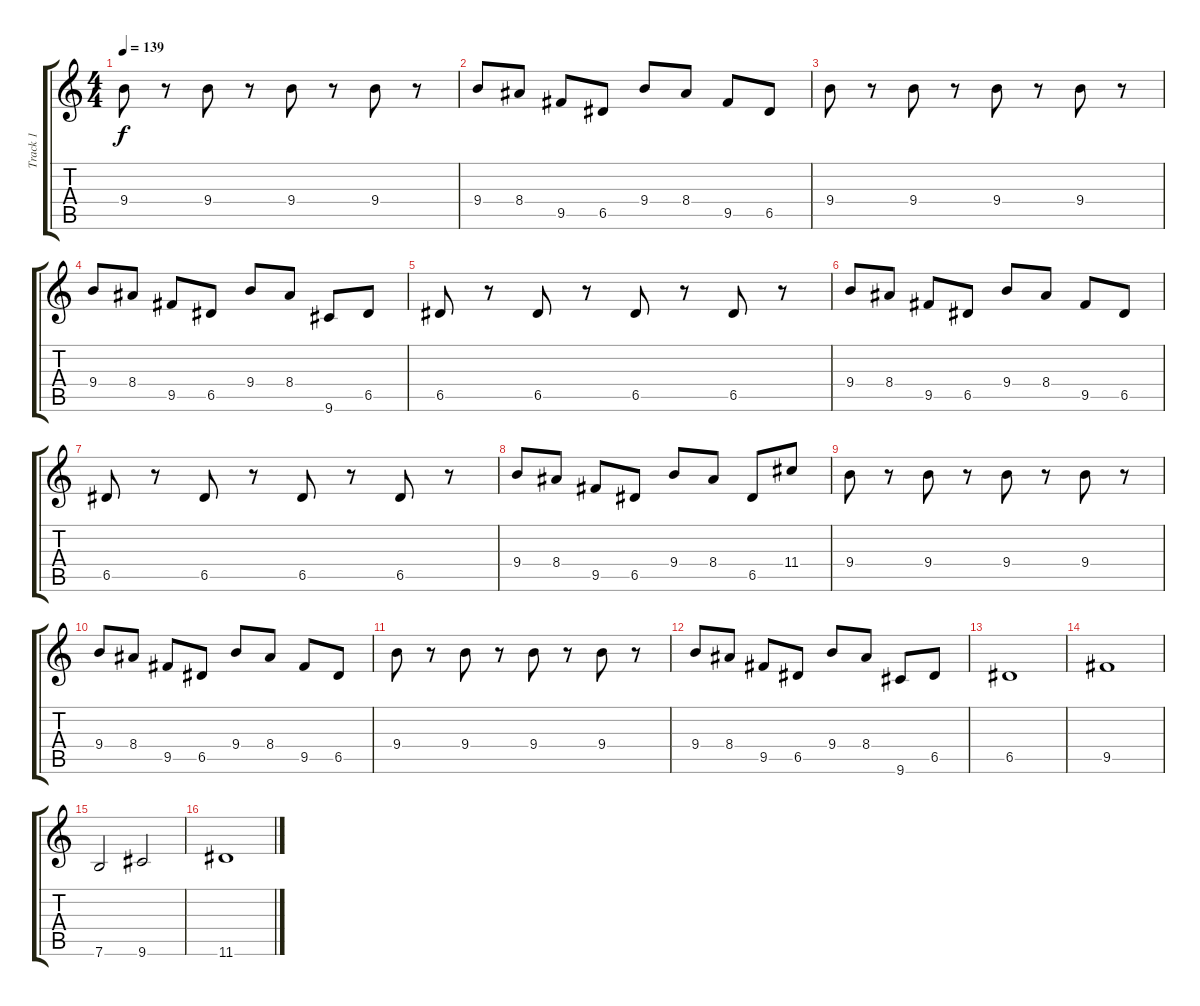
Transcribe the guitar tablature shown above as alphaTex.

\track ("Track 1" "Track 1") {instrument overdrivenguitar}
\staff {score tabs}
\tuning (E4 B3 G3 D3 A2 E2) {hide}
\ts (4 4)
\tempo 139
\clef g2
\ks c
9.4.8{dy f} r.8 9.4.8 r.8 9.4.8 r.8 9.4.8 r.8 |
9.4.8 8.4.8 9.5.8 6.5.8 9.4.8 8.4.8 9.5.8 6.5.8 |
9.4.8 r.8 9.4.8 r.8 9.4.8 r.8 9.4.8 r.8 |
9.4.8 8.4.8 9.5.8 6.5.8 9.4.8 8.4.8 9.6.8 6.5.8 |
6.5.8 r.8 6.5.8 r.8 6.5.8 r.8 6.5.8 r.8 |
9.4.8 8.4.8 9.5.8 6.5.8 9.4.8 8.4.8 9.5.8 6.5.8 |
6.5.8 r.8 6.5.8 r.8 6.5.8 r.8 6.5.8 r.8 |
9.4.8 8.4.8 9.5.8 6.5.8 9.4.8 8.4.8 6.5.8 11.4.8 |
9.4.8 r.8 9.4.8 r.8 9.4.8 r.8 9.4.8 r.8 |
9.4.8 8.4.8 9.5.8 6.5.8 9.4.8 8.4.8 9.5.8 6.5.8 |
9.4.8 r.8 9.4.8 r.8 9.4.8 r.8 9.4.8 r.8 |
9.4.8 8.4.8 9.5.8 6.5.8 9.4.8 8.4.8 9.6.8 6.5.8 |
6.5.1 |
9.5.1 |
7.6.2 9.6.2 |
11.6.1
